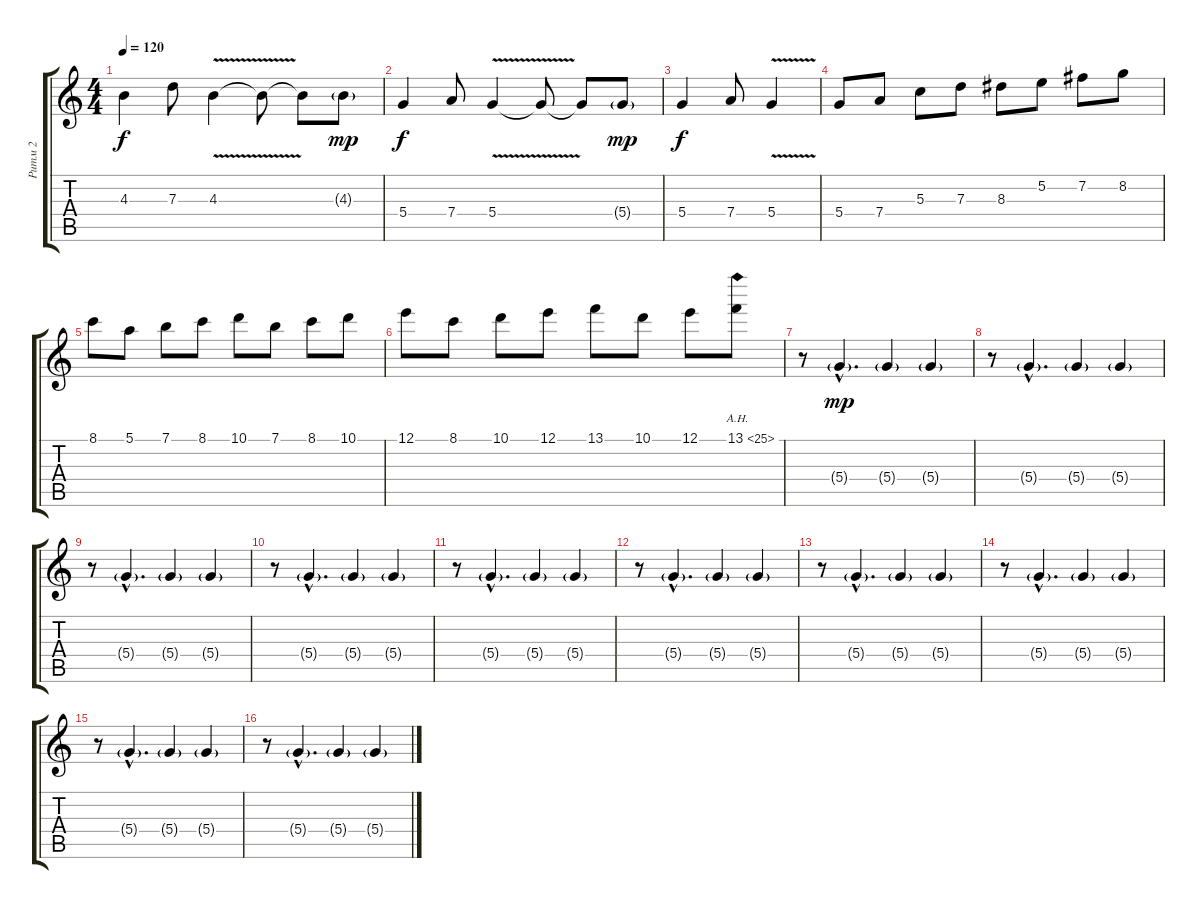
\track ("Ритм 2" "Ритм 2") {instrument acousticguitarsteel}
\staff {score tabs}
\tuning (E4 B3 G3 D3 A2 E2) {hide}
\ts (4 4)
\tempo 120
\clef g2
\ks c
4.3.4{dy f} 7.3.8 4.3{v}.4 4.3{t}.8 4.3{t}.8 4.3{g}.8{dy mp} |
5.4.4{dy f} 7.4.8 5.4{v}.4 5.4{t}.8 5.4{t}.8 5.4{g}.8{dy mp} |
5.4.4{dy f} 7.4.8 5.4{v}.4 |
5.4.8 7.4.8 5.3.8 7.3.8 8.3.8 5.2.8 7.2.8 8.2.8 |
8.1.8 5.1.8 7.1.8 8.1.8 10.1.8 7.1.8 8.1.8 10.1.8 |
12.1.8 8.1.8 10.1.8 12.1.8 13.1.8 10.1.8 12.1.8 13.1{ah 12}.8 |
r.8 5.4{g hac}.4{d dy mp} 5.4{g}.4 5.4{g}.4 |
r.8 5.4{g hac}.4{d} 5.4{g}.4 5.4{g}.4 |
r.8 5.4{g hac}.4{d} 5.4{g}.4 5.4{g}.4 |
r.8 5.4{g hac}.4{d} 5.4{g}.4 5.4{g}.4 |
r.8 5.4{g hac}.4{d} 5.4{g}.4 5.4{g}.4 |
r.8 5.4{g hac}.4{d} 5.4{g}.4 5.4{g}.4 |
r.8 5.4{g hac}.4{d} 5.4{g}.4 5.4{g}.4 |
r.8 5.4{g hac}.4{d} 5.4{g}.4 5.4{g}.4 |
r.8 5.4{g hac}.4{d} 5.4{g}.4 5.4{g}.4 |
r.8 5.4{g hac}.4{d} 5.4{g}.4 5.4{g}.4
